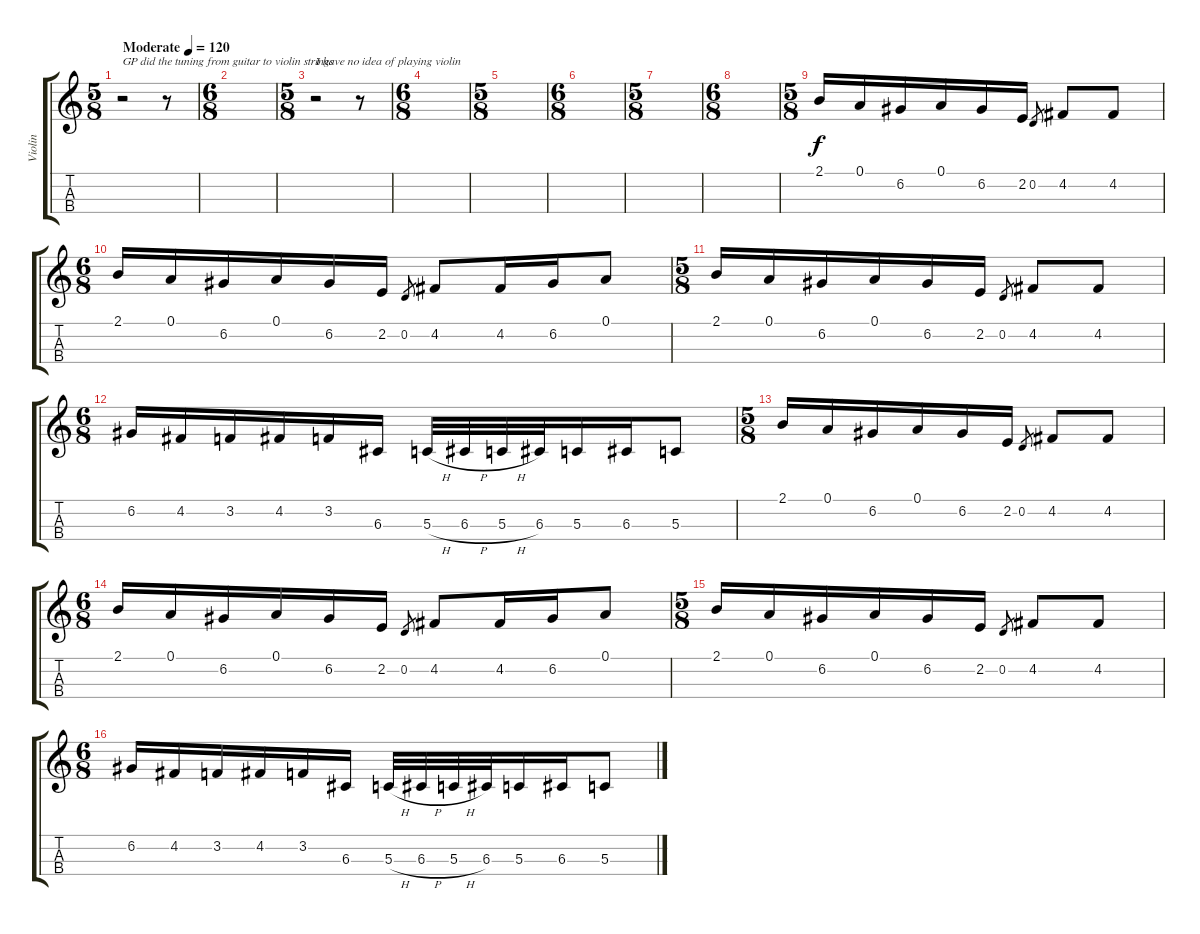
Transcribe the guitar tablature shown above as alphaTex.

\track ("Violin" "Violin") {instrument violin}
\staff {score tabs}
\tuning (A4 D4 G3 C3) {hide}
\ts (5 8)
\tempo (120 "Moderate")
\clef g2
\ks c
r.2{txt "GP did the tuning from guitar to violin strings" dy f instrument violin} r.8 |
\ts (6 8)
|
\ts (5 8)
r.2{txt "I have no idea of playing violin"} r.8 |
\ts (6 8)
|
\ts (5 8)
|
\ts (6 8)
|
\ts (5 8)
|
\ts (6 8)
|
\ts (5 8)
2.1.16 0.1.16 6.2.16 0.1.16 6.2.16 2.2.16 0.2.8{gr} 4.2.8 4.2.8 |
\ts (6 8)
2.1.16 0.1.16 6.2.16 0.1.16 6.2.16 2.2.16 0.2.8{gr} 4.2.8 4.2.16 6.2.16 0.1.8 |
\ts (5 8)
2.1.16 0.1.16 6.2.16 0.1.16 6.2.16 2.2.16 0.2.8{gr} 4.2.8 4.2.8 |
\ts (6 8)
6.2.16 4.2.16 3.2.16 4.2.16 3.2.16 6.3.16 5.3{h}.32 6.3{h}.32 5.3{h}.32 6.3.32 5.3.16 6.3.16 5.3.8 |
\ts (5 8)
2.1.16 0.1.16 6.2.16 0.1.16 6.2.16 2.2.16 0.2.8{gr} 4.2.8 4.2.8 |
\ts (6 8)
2.1.16 0.1.16 6.2.16 0.1.16 6.2.16 2.2.16 0.2.8{gr} 4.2.8 4.2.16 6.2.16 0.1.8 |
\ts (5 8)
2.1.16 0.1.16 6.2.16 0.1.16 6.2.16 2.2.16 0.2.8{gr} 4.2.8 4.2.8 |
\ts (6 8)
6.2.16 4.2.16 3.2.16 4.2.16 3.2.16 6.3.16 5.3{h}.32 6.3{h}.32 5.3{h}.32 6.3.32 5.3.16 6.3.16 5.3.8
